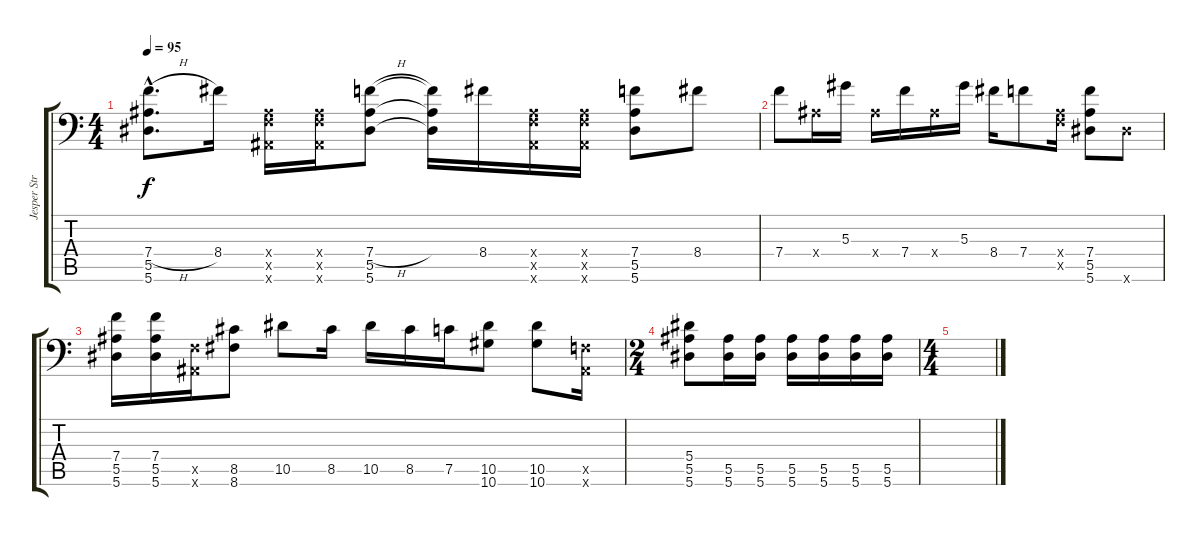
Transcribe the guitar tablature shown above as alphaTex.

\track ("Jesper Stromblad" "Jesper Str") {instrument overdrivenguitar}
\staff {score tabs}
\tuning (C4 G3 Eb3 Bb2 F2 Bb1) {hide}
\ts (4 4)
\tempo 95
\clef f4
\ks c
(7.4{h hac} 5.5{hac} 5.6{hac}).8{d dy f} 8.4.16 (0.4{x} 0.5{x} 0.6{x}).16 (0.4{x} 0.5{x} 0.6{x}).16 (7.4{h} 5.5 5.6).8 (7.4{t} 5.5{t} 5.6{t}).16 8.4.16 (0.4{x} 0.5{x} 0.6{x}).16 (0.4{x} 0.5{x} 0.6{x}).16 (7.4 5.5 5.6).8 8.4.8 |
7.4.8 0.4{x}.16 5.3.16 0.4{x}.16 7.4.16 0.4{x}.16 5.3.16 8.4.16 7.4.8 (0.4{x} 0.5{x}).16 (7.4 5.5 5.6).8 5.6{x}.8 |
(7.4 5.5 5.6).16 (7.4 5.5 5.6).16 (0.5{x} 0.6{x}).16 (8.5 8.6).8 10.5.8 8.5.16 10.5.16 8.5.16 7.5.16 (10.5 10.6).8 (10.5 10.6).8 (0.5{x} 0.6{x}).16 |
\ts (2 4)
(5.4 5.5 5.6).8 (5.5 5.6).16 (5.5 5.6).16 (5.5 5.6).16 (5.5 5.6).16 (5.5 5.6).16 (5.5 5.6).16 |
\ts (4 4)
